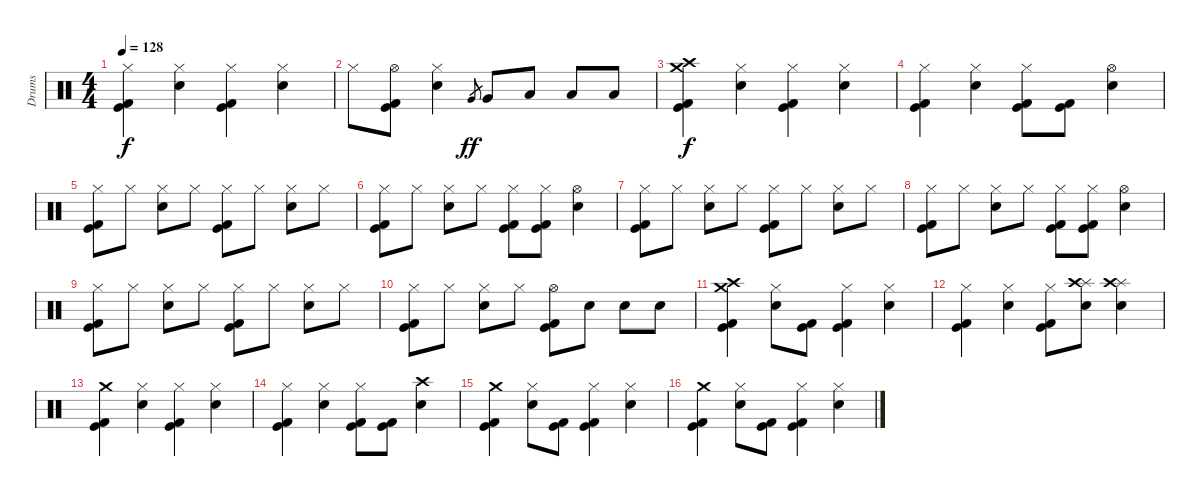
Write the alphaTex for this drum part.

\track ("Drums" "Drums") {instrument percussion}
\staff {score}
\articulation defaults
\ts (4 4)
\tempo 128
\clef neutral
\ks c
("Hi-Hat (closed)" "Kick (hit) 2" "Kick (hit)").4{dy f} ("Hi-Hat (closed)" "Electric Snare (hit)").4 ("Hi-Hat (closed)" "Kick (hit) 2" "Kick (hit)").4 ("Hi-Hat (closed)" "Electric Snare (hit)").4 |
"Hi-Hat (closed)".8 ("Hi-Hat (open)" "Kick (hit) 2" "Kick (hit)").8 ("Hi-Hat (closed)" "Electric Snare (hit)").4 "Very Low Tom (hit)".8{gr dy ff} "Very Low Tom (hit)".8 "Low Tom (hit)".8 "Low Tom (hit)".8 "Low Floor Tom (hit)".8 |
("Crash medium (hit)" "Crash high (hit)" "Kick (hit) 2" "Kick (hit)").4{dy f} ("Hi-Hat (closed)" "Electric Snare (hit)").4 ("Hi-Hat (closed)" "Kick (hit) 2" "Kick (hit)").4 ("Hi-Hat (closed)" "Electric Snare (hit)").4 |
("Hi-Hat (closed)" "Kick (hit) 2" "Kick (hit)").4 ("Hi-Hat (closed)" "Electric Snare (hit)").4 ("Hi-Hat (closed)" "Kick (hit) 2" "Kick (hit)").8 ("Kick (hit) 2" "Kick (hit)").8 ("Hi-Hat (open)" "Electric Snare (hit)").4 |
("Hi-Hat (closed)" "Kick (hit) 2" "Kick (hit)").8 "Hi-Hat (closed)".8 ("Hi-Hat (closed)" "Electric Snare (hit)").8 "Hi-Hat (closed)".8 ("Hi-Hat (closed)" "Kick (hit)" "Kick (hit) 2").8 "Hi-Hat (closed)".8 ("Hi-Hat (closed)" "Electric Snare (hit)").8 "Hi-Hat (closed)".8 |
("Hi-Hat (closed)" "Kick (hit) 2" "Kick (hit)").8 "Hi-Hat (closed)".8 ("Hi-Hat (closed)" "Electric Snare (hit)").8 "Hi-Hat (closed)".8 ("Hi-Hat (closed)" "Kick (hit) 2" "Kick (hit)").8 ("Hi-Hat (closed)" "Kick (hit) 2" "Kick (hit)").8 ("Hi-Hat (open)" "Electric Snare (hit)").4 |
("Hi-Hat (closed)" "Kick (hit) 2" "Kick (hit)").8 "Hi-Hat (closed)".8 ("Hi-Hat (closed)" "Electric Snare (hit)").8 "Hi-Hat (closed)".8 ("Hi-Hat (closed)" "Kick (hit)" "Kick (hit) 2").8 "Hi-Hat (closed)".8 ("Hi-Hat (closed)" "Electric Snare (hit)").8 "Hi-Hat (closed)".8 |
("Hi-Hat (closed)" "Kick (hit) 2" "Kick (hit)").8 "Hi-Hat (closed)".8 ("Hi-Hat (closed)" "Electric Snare (hit)").8 "Hi-Hat (closed)".8 ("Hi-Hat (closed)" "Kick (hit) 2" "Kick (hit)").8 ("Hi-Hat (closed)" "Kick (hit) 2" "Kick (hit)").8 ("Hi-Hat (open)" "Electric Snare (hit)").4 |
("Hi-Hat (closed)" "Kick (hit) 2" "Kick (hit)").8 "Hi-Hat (closed)".8 ("Hi-Hat (closed)" "Electric Snare (hit)").8 "Hi-Hat (closed)".8 ("Hi-Hat (closed)" "Kick (hit) 2" "Kick (hit)").8 "Hi-Hat (closed)".8 ("Hi-Hat (closed)" "Electric Snare (hit)").8 "Hi-Hat (closed)".8 |
("Hi-Hat (closed)" "Kick (hit) 2" "Kick (hit)").8 "Hi-Hat (closed)".8 ("Hi-Hat (closed)" "Electric Snare (hit)").8 "Hi-Hat (closed)".8 ("Hi-Hat (open)" "Kick (hit) 2" "Kick (hit)").8 "Electric Snare (hit)".8 "Electric Snare (hit)".8 "Electric Snare (hit)".8 |
("Crash medium (hit)" "Crash high (hit)" "Kick (hit) 2" "Kick (hit)").4 ("Hi-Hat (closed)" "Electric Snare (hit)").8 ("Kick (hit) 2" "Kick (hit)").8 ("Hi-Hat (closed)" "Kick (hit) 2" "Kick (hit)").4 ("Hi-Hat (closed)" "Electric Snare (hit)").4 |
("Hi-Hat (closed)" "Kick (hit) 2" "Kick (hit)").4 ("Hi-Hat (closed)" "Electric Snare (hit)").4 ("Hi-Hat (closed)" "Kick (hit) 2" "Kick (hit)").8 ("Splash (hit)" "Crash high (hit)" "Electric Snare (hit)").8 ("Splash (hit)" "Crash high (hit)" "Electric Snare (hit)").4 |
("Crash medium (hit)" "Kick (hit) 2" "Kick (hit)").4 ("Hi-Hat (closed)" "Electric Snare (hit)").4 ("Hi-Hat (closed)" "Kick (hit)" "Kick (hit) 2").4 ("Hi-Hat (closed)" "Electric Snare (hit)").4 |
("Hi-Hat (closed)" "Kick (hit) 2" "Kick (hit)").4 ("Hi-Hat (closed)" "Electric Snare (hit)").4 ("Hi-Hat (closed)" "Kick (hit)" "Kick (hit) 2").8 ("Kick (hit)" "Kick (hit) 2").8 ("Crash high (hit)" "Electric Snare (hit)").4 |
("Crash medium (hit)" "Kick (hit) 2" "Kick (hit)").4 ("Hi-Hat (closed)" "Electric Snare (hit)").8 ("Kick (hit) 2" "Kick (hit)").8 ("Hi-Hat (closed)" "Kick (hit) 2" "Kick (hit)").4 ("Hi-Hat (closed)" "Electric Snare (hit)").4 |
("Crash medium (hit)" "Kick (hit) 2" "Kick (hit)").4 ("Hi-Hat (closed)" "Electric Snare (hit)").8 ("Kick (hit) 2" "Kick (hit)").8 ("Hi-Hat (closed)" "Kick (hit) 2" "Kick (hit)").4 ("Hi-Hat (closed)" "Electric Snare (hit)").4
